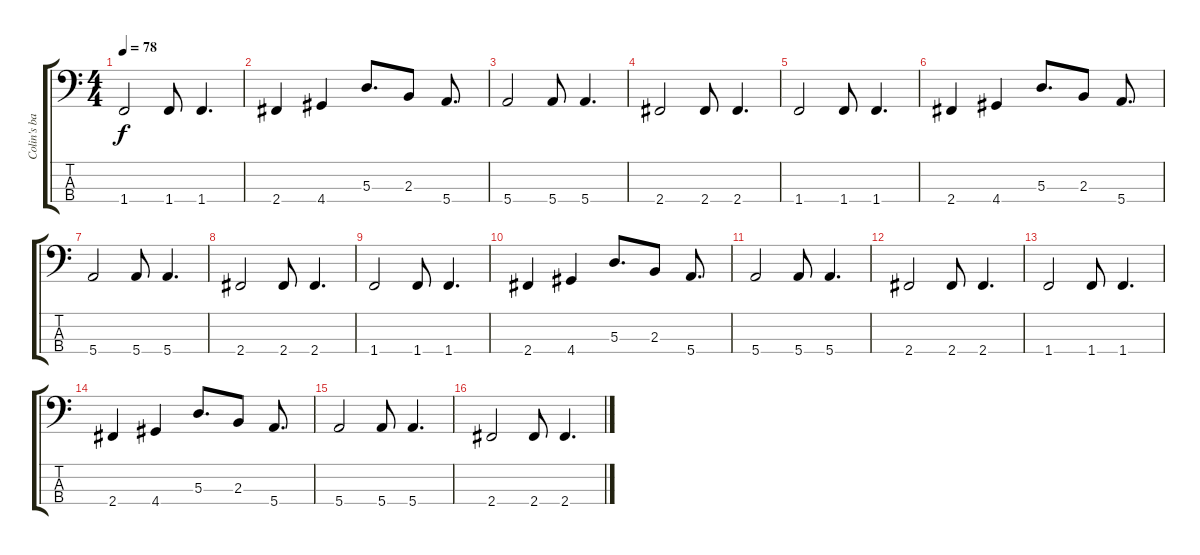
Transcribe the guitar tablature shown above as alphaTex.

\track ("Colin's bass" "Colin's ba") {instrument electricbassfinger}
\staff {score tabs}
\tuning (G2 D2 A1 E1) {hide}
\ts (4 4)
\tempo 78
\clef f4
\ks c
1.4.2{dy f} 1.4.8 1.4.4{d} |
2.4.4 4.4.4 5.3.8{d} 2.3.8 5.4.8{d} |
5.4.2 5.4.8 5.4.4{d} |
2.4.2 2.4.8 2.4.4{d} |
1.4.2 1.4.8 1.4.4{d} |
2.4.4 4.4.4 5.3.8{d} 2.3.8 5.4.8{d} |
5.4.2 5.4.8 5.4.4{d} |
2.4.2 2.4.8 2.4.4{d} |
1.4.2 1.4.8 1.4.4{d} |
2.4.4 4.4.4 5.3.8{d} 2.3.8 5.4.8{d} |
5.4.2 5.4.8 5.4.4{d} |
2.4.2 2.4.8 2.4.4{d} |
1.4.2 1.4.8 1.4.4{d} |
2.4.4 4.4.4 5.3.8{d} 2.3.8 5.4.8{d} |
5.4.2 5.4.8 5.4.4{d} |
2.4.2 2.4.8 2.4.4{d}
